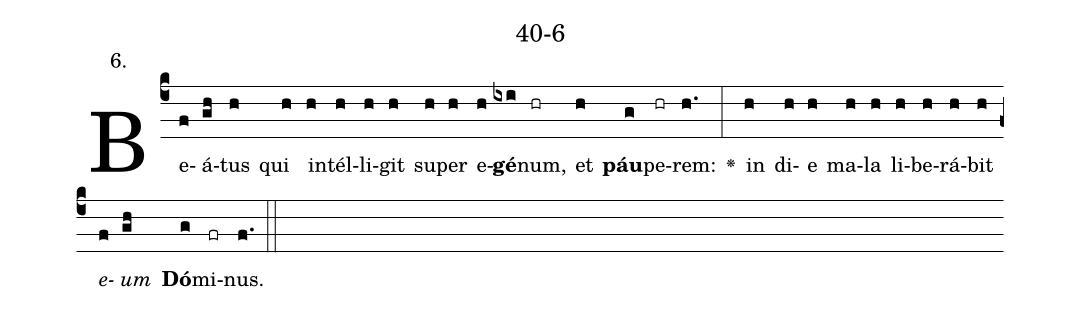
name: 40-6;
annotation: 6.;
%%
(c4)Be(f)á(gh)tus(h) qui(h) in(h)tél(h)li(h)git(h) su(h)per(h) e(h)<b>gé</b>(ixi)num,(hr) et(h) <b>páu</b>(g)pe(hr)rem:(h.) <v>\greheightstar</v>(:) in(h) di(h)e(h) ma(h)la(h) li(h)be(h)rá(h)bit(h) <i>e</i>(f)<i>um</i>(gh) <b>Dó</b>(g)mi(fr)nus.(f.) (::)


%E(h) u(h) o(f) u(gh) a(g) e.(f.) (::)
